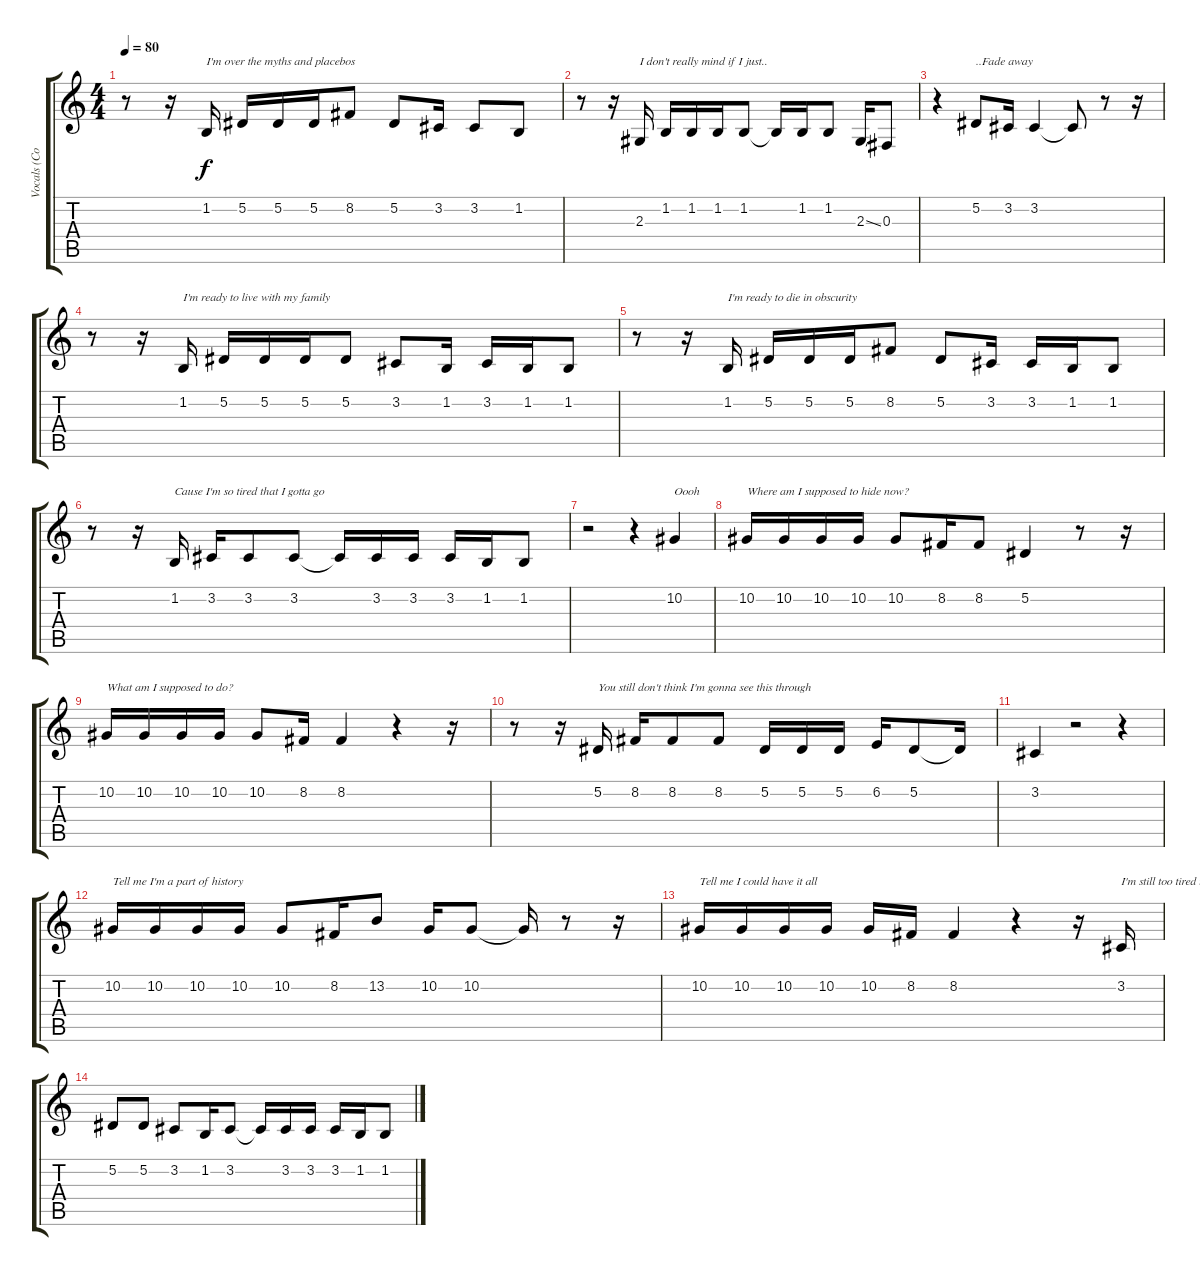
\track ("Vocals (Corey Taylor)" "Vocals (Co") {instrument voiceoohs}
\staff {score tabs}
\tuning (Eb4 Bb3 Gb3 Db3 Ab2 Eb2) {hide}
\ts (4 4)
\tempo 80
\clef g2
\ks c
r.8{dy f} r.16 1.2.16{txt "I'm over the myths and placebos"} 5.2.16 5.2.16 5.2.16 8.2.8 5.2.8 3.2.16 3.2.8 1.2.8 |
r.8 r.16 2.3.16{txt "I don't really mind if I just.."} 1.2.16 1.2.16 1.2.16 1.2.8 1.2{t}.16 1.2.16 1.2.8 2.3{ss}.16 0.3.8 |
r.4 5.2.8{txt "..Fade away"} 3.2.16 3.2.4 3.2{t}.8 r.8 r.16 |
r.8 r.16 1.2.16{txt "I'm ready to live with my family"} 5.2.16 5.2.16 5.2.16 5.2.8 3.2.8 1.2.16 3.2.16 1.2.16 1.2.8 |
r.8 r.16 1.2.16{txt "I'm ready to die in obscurity"} 5.2.16 5.2.16 5.2.16 8.2.8 5.2.8 3.2.16 3.2.16 1.2.16 1.2.8 |
r.8 r.16 1.2.16{txt "Cause I'm so tired that I gotta go"} 3.2.16 3.2.8 3.2.8 3.2{t}.16 3.2.16 3.2.16 3.2.16 1.2.16 1.2.8 |
r.2 r.4 10.2.4{txt "Oooh"} |
10.2.16{txt "Where am I supposed to hide now?"} 10.2.16 10.2.16 10.2.16 10.2.8 8.2.16 8.2.8 5.2.4 r.8 r.16 |
10.2.16{txt "What am I supposed to do?"} 10.2.16 10.2.16 10.2.16 10.2.8 8.2.16 8.2.4 r.4 r.16 |
r.8 r.16 5.2.16{txt "You still don't think I'm gonna see this through"} 8.2.16 8.2.8 8.2.8 5.2.16 5.2.16 5.2.16 6.2.16 5.2.8 5.2{t}.16 |
3.2.4 r.2 r.4 |
10.2.16{txt "Tell me I'm a part of history"} 10.2.16 10.2.16 10.2.16 10.2.8 8.2.16 13.2.8 10.2.16 10.2.8 10.2{t}.16 r.8 r.16 |
10.2.16{txt "Tell me I could have it all"} 10.2.16 10.2.16 10.2.16 10.2.16 8.2.16 8.2.4 r.4 r.16 3.2.16{txt "I'm still too tired to care and I gotta go"} |
5.2.8 5.2.8 3.2.8 1.2.16 3.2.8 3.2{t}.16 3.2.16 3.2.16 3.2.16 1.2.16 1.2.8
